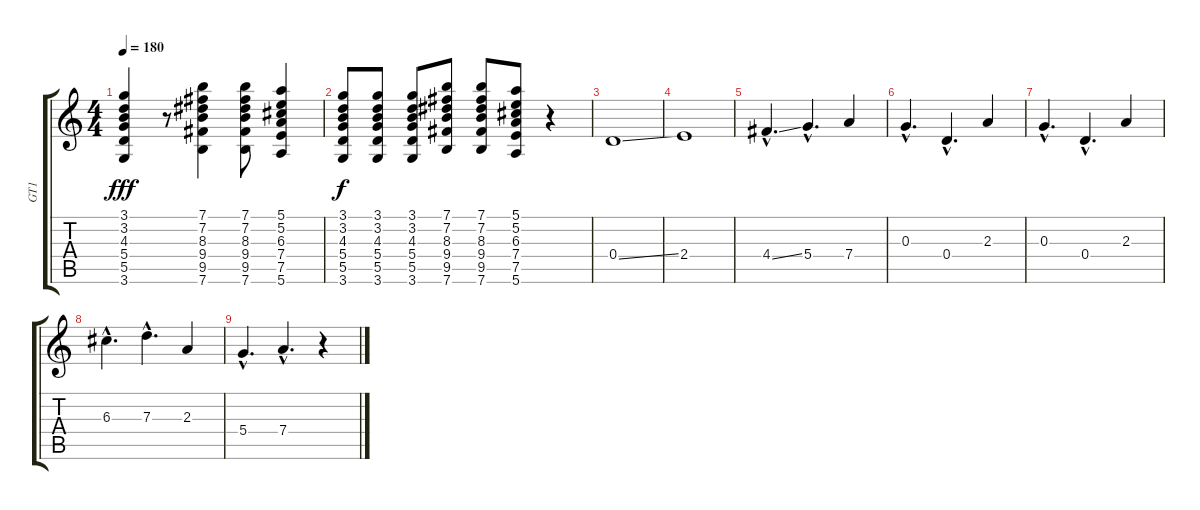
\track ("GT1" "GT1") {instrument distortionguitar}
\staff {score tabs}
\tuning (E4 B3 G3 D3 A2 E2) {hide}
\ts (4 4)
\tempo 180
\clef g2
\ks c
(3.1 3.2 4.3 5.4 5.5 3.6).4{dy fff} r.8 (7.1 7.2 8.3 9.4 9.5 7.6).4 (7.1 7.2 8.3 9.4 9.5 7.6).8 (5.1 5.2 6.3 7.4 7.5 5.6).4 |
(3.1 3.2 4.3 5.4 5.5 3.6).8{dy f} (3.1 3.2 4.3 5.4 5.5 3.6).8 (3.1 3.2 4.3 5.4 5.5 3.6).8 (7.1 7.2 8.3 9.4 9.5 7.6).8 (7.1 7.2 8.3 9.4 9.5 7.6).8 (5.1 5.2 6.3 7.4 7.5 5.6).8 r.4 |
0.4{ss}.1 |
2.4.1 |
4.4{ss hac}.4{d} 5.4{hac}.4{d} 7.4.4 |
0.3{hac}.4{d} 0.4{hac}.4{d} 2.3.4 |
0.3{hac}.4{d} 0.4{hac}.4{d} 2.3.4 |
6.3{hac}.4{d} 7.3{hac}.4{d} 2.3.4 |
5.4{hac}.4{d} 7.4{hac}.4{d} r.4
